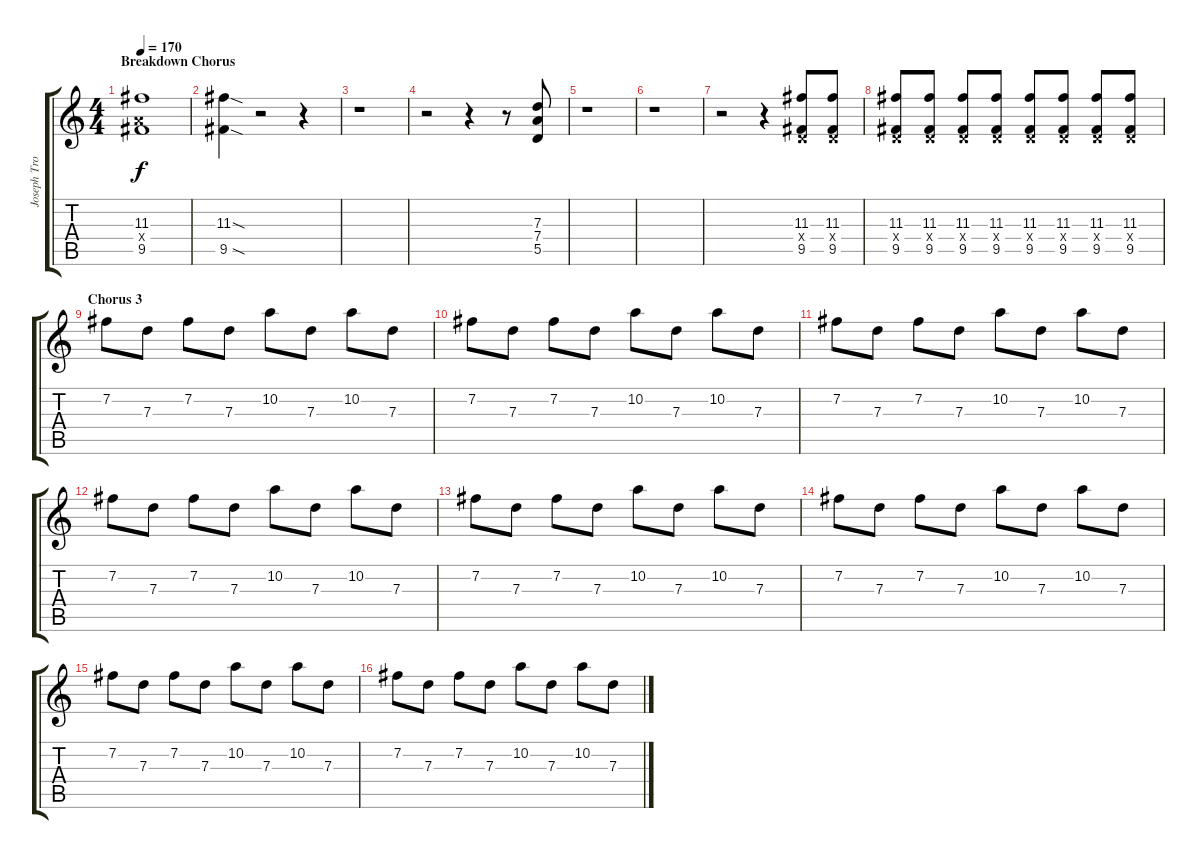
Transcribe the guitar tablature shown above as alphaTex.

\track ("Joseph Trohman (Lead Guitar)" "Joseph Tro") {instrument distortionguitar}
\staff {score tabs}
\tuning (E4 B3 G3 D3 A2 E2) {hide}
\ts (4 4)
\section ("" "Breakdown Chorus")
\tempo 170
\clef g2
\ks c
(11.3 7.4{x} 9.5).1{dy f} |
(11.3{sod} 9.5{sod}).4 r.2 r.4 |
r.1 |
r.2 r.4 r.8 (7.3 7.4 5.5).8 |
r.1 |
r.1 |
r.2 r.4 (11.3 0.4{x} 9.5).8 (11.3 0.4{x} 9.5).8 |
(11.3 0.4{x} 9.5).8 (11.3 0.4{x} 9.5).8 (11.3 0.4{x} 9.5).8 (11.3 0.4{x} 9.5).8 (11.3 0.4{x} 9.5).8 (11.3 0.4{x} 9.5).8 (11.3 0.4{x} 9.5).8 (11.3 0.4{x} 9.5).8 |
\section ("" "Chorus 3")
7.2.8{volume 10 instrument distortionguitar} 7.3.8 7.2.8 7.3.8 10.2.8 7.3.8 10.2.8 7.3.8 |
7.2.8{volume 10 instrument distortionguitar} 7.3.8 7.2.8 7.3.8 10.2.8 7.3.8 10.2.8 7.3.8 |
7.2.8{volume 10 instrument distortionguitar} 7.3.8 7.2.8 7.3.8 10.2.8 7.3.8 10.2.8 7.3.8 |
7.2.8{volume 10 instrument distortionguitar} 7.3.8 7.2.8 7.3.8 10.2.8 7.3.8 10.2.8 7.3.8 |
7.2.8{volume 10 instrument distortionguitar} 7.3.8 7.2.8 7.3.8 10.2.8 7.3.8 10.2.8 7.3.8 |
7.2.8{volume 10 instrument distortionguitar} 7.3.8 7.2.8 7.3.8 10.2.8 7.3.8 10.2.8 7.3.8 |
7.2.8{volume 10 instrument distortionguitar} 7.3.8 7.2.8 7.3.8 10.2.8 7.3.8 10.2.8 7.3.8 |
7.2.8{volume 10 instrument distortionguitar} 7.3.8 7.2.8 7.3.8 10.2.8 7.3.8 10.2.8 7.3.8
